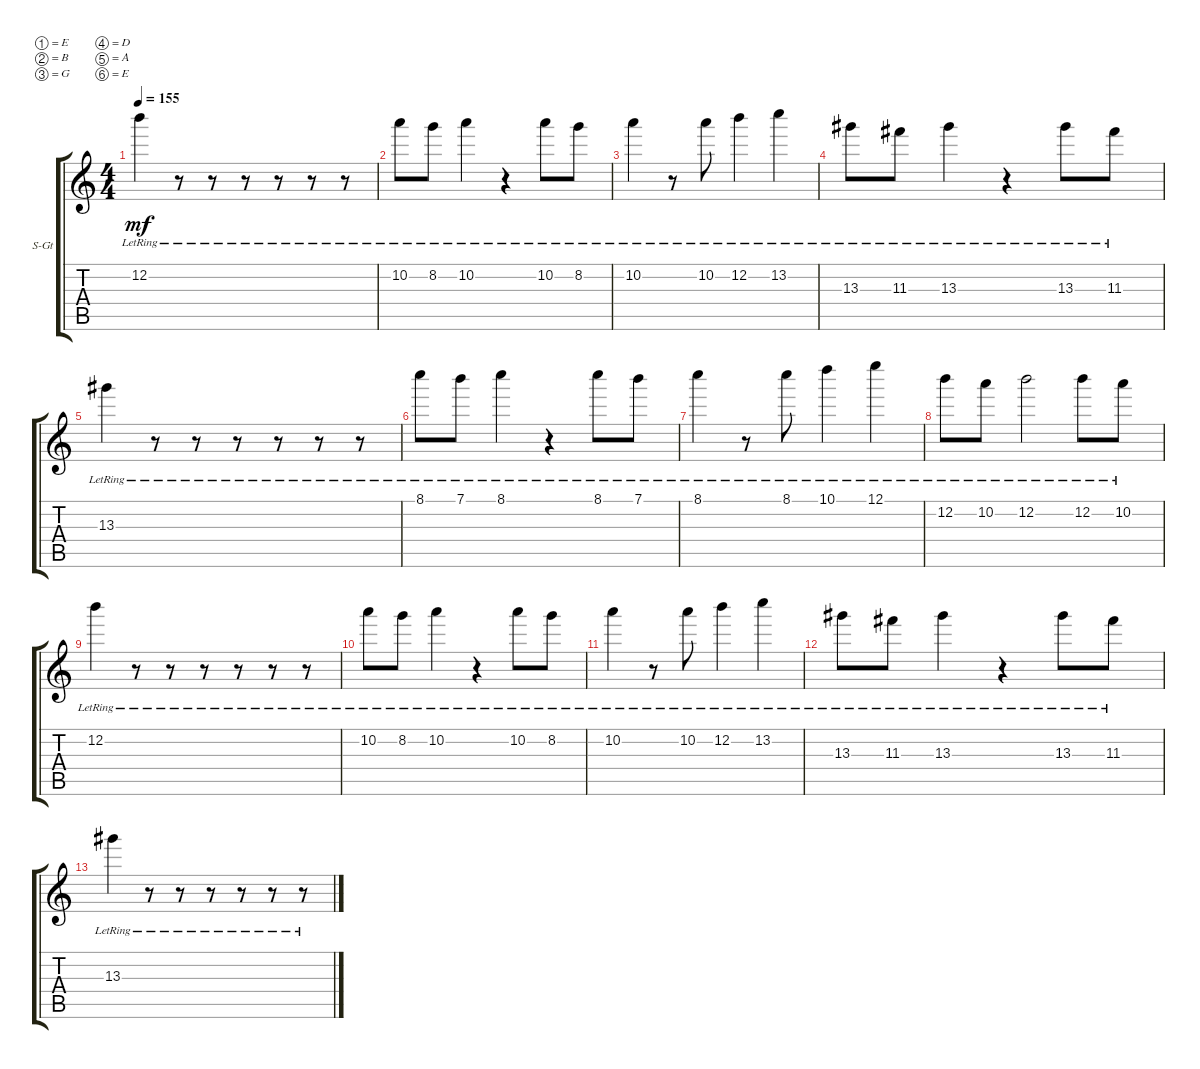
\defaultSystemsLayout 4
\bracketExtendMode groupsimilarinstruments
\firstSystemTrackNameOrientation horizontal
\otherSystemsTrackNameOrientation horizontal
\track ("Steel Guitar" "S-Gt") {instrument acousticguitarsteel}
\staff {score tabs}
\tuning (E5 B4 G4 D4 A3 E3)
\ts (4 4)
\tempo 155
\clef g2
\ks c
12.2{lr}.4{dy mf} r.8 r.8 r.8 r.8 r.8 r.8 |
10.2{lr}.8 8.2{lr}.8 10.2{lr}.4 r.4 10.2{lr}.8 8.2{lr}.8 |
10.2{lr}.4 r.8 10.2{lr}.8 12.2{lr}.4 13.2{lr}.4 |
13.3{lr}.8 11.3{lr}.8 13.3{lr}.4 r.4 13.3{lr}.8 11.3{lr}.8 |
13.3{lr}.4 r.8 r.8 r.8 r.8 r.8 r.8 |
8.1{lr}.8 7.1{lr}.8 8.1{lr}.4 r.4 8.1{lr}.8 7.1{lr}.8 |
8.1{lr}.4 r.8 8.1{lr}.8 10.1{lr}.4 12.1{lr}.4 |
12.2{lr}.8 10.2{lr}.8 12.2{lr}.2 12.2{lr}.8 10.2{lr}.8 |
12.2{lr}.4 r.8 r.8 r.8 r.8 r.8 r.8 |
10.2{lr}.8 8.2{lr}.8 10.2{lr}.4 r.4 10.2{lr}.8 8.2{lr}.8 |
10.2{lr}.4 r.8 10.2{lr}.8 12.2{lr}.4 13.2{lr}.4 |
13.3{lr}.8 11.3{lr}.8 13.3{lr}.4 r.4 13.3{lr}.8 11.3{lr}.8 |
13.3{lr}.4 r.8 r.8 r.8 r.8 r.8 r.8
